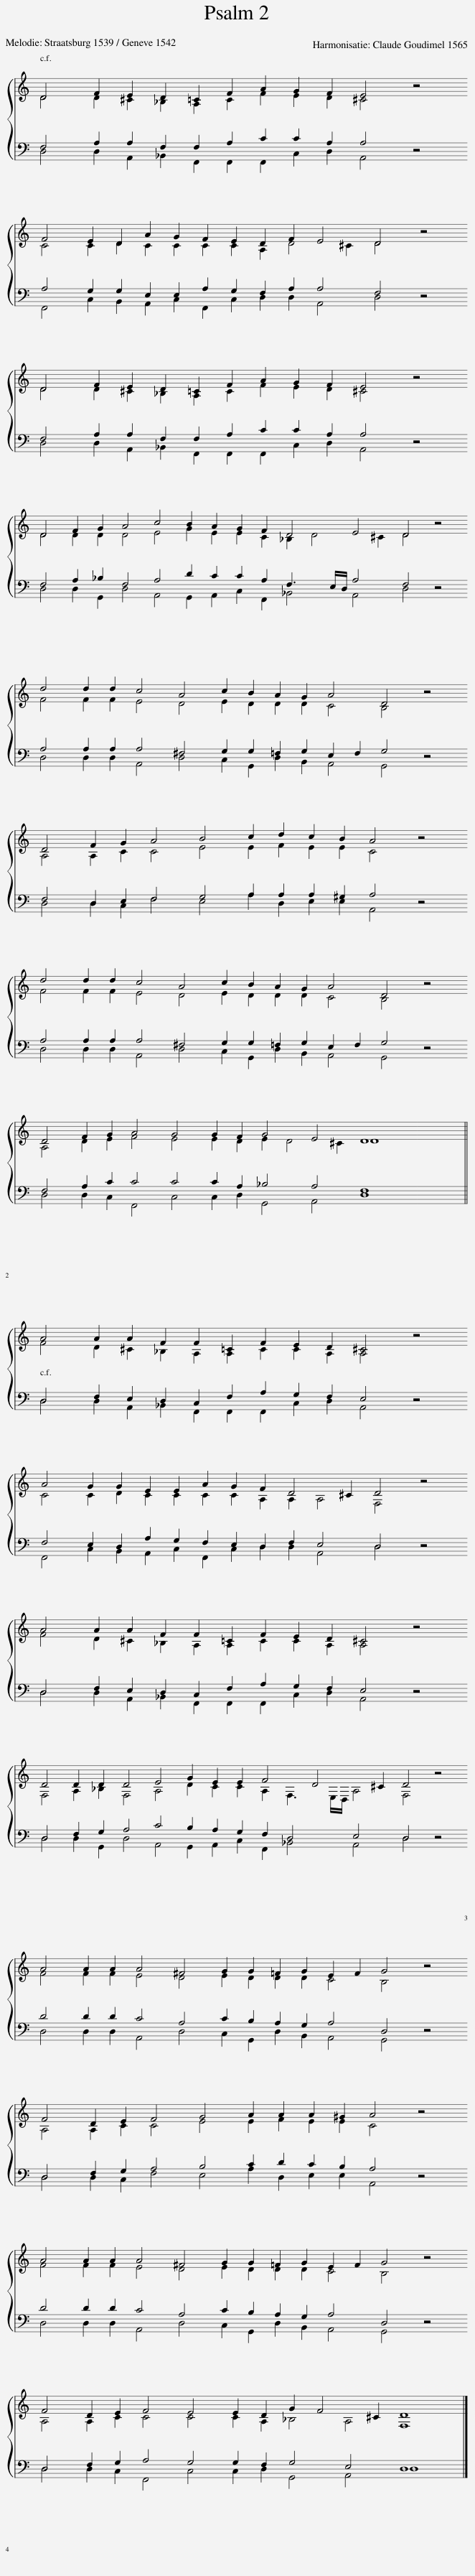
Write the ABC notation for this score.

X:1
%%score { ( 1 2 ) | ( 3 4 ) }
L:1/8
M:4/4
I:linebreak $
K:C
V:1 treble
V:2 treble
V:3 bass
V:4 bass
V:1
 D4 F2 E2 D2 =C2 F2 A2 G2 F2 E4 z4 |$ F4 E2 D2 A2 G2 F2 E2 D2 F2 E4 D4 z4 |$ D4 F2 E2 D2 =C2 F2 A2 G2 F2 E4 z4 |$ D4 F2 G2 A4 c4 B2 A2 G2 F2 D4 E4 D4 z4 |$ d4 d2 d2 c4 A4 c2 B2 A2 G2 A4 D4 z4 |$ %5
 D4 F2 G2 A4 B4 c2 d2 c2 B2 A4 z4 |$ d4 d2 d2 c4 A4 c2 B2 A2 G2 A4 D4 z4 |$ D4 F2 G2 A4 G4 G2 F2 G4 E4 D8 | x8 ||$ A4 A2 A2 F2 F2 =C2 F2 E2 D2 ^C4 z4 |$ %10
 A4 G2 G2 E2 E2 A2 G2 F2 D4 ^C2 D4 z4 |$ A4 A2 A2 F2 F2 =C2 F2 E2 D2 ^C4 z4 |$ D4 D2 D2 D4 E4 G2 E2 E2 F4 D4 ^C2 D4 z4 |$ A4 A2 A2 A4 ^F4 G2 G2 =F2 G2 E2 F2 G4 z4 |$ F4 D2 E2 F4 G4 A2 A2 A2 ^G2 A4 z4 |$ %15
 A4 A2 A2 A4 ^F4 G2 G2 =F2 G2 E2 F2 G4 z4 |$ F4 D2 E2 F4 E4 E2 D2 G2 F4 ^C2 D8 |] %17
V:2
 D4 D2 ^C2 _B,2 A,2 =C2 F2 E2 D2 ^C4 x4 |$ C4 C2 D2 C2 C2 C2 C2 A,2 D4 ^C2 D4 x4 |$ D4 D2 ^C2 _B,2 A,2 =C2 F2 E2 D2 ^C4 x4 |$ D4 D2 D2 D4 E4 G2 E2 E2 C2 _B,2 D4 ^C2 D4 x4 |$ F4 F2 F2 E4 D4 E2 D2 D2 D2 C4 B,4 x4 |$ %5
 A,4 A,2 C2 C4 E4 E2 F2 E2 E2 C4 x4 |$ F4 F2 F2 E4 D4 E2 D2 D2 D2 C4 B,4 x4 |$ A,4 D2 E2 F4 E4 E2 D2 E2 D4 ^C2 D8 | x8 ||$ F4 D2 ^C2 _B,2 A,2 A,2 =C2 C2 A,2 A,4 x4 |$ %10
 C4 C2 D2 C2 C2 C2 C2 A,2 A,2 A,4 F,4 x4 |$ F4 D2 ^C2 _B,2 A,2 A,2 =C2 C2 A,2 A,4 x4 |$ F,4 A,2 _B,2 F,4 A,4 D2 C2 C2 A,2 F,3 E,/D,/ A,4 F,4 x4 |$ F4 F2 F2 E4 D4 E2 D2 D2 D2 C4 B,4 x4 |$ A,4 A,2 C2 C4 E4 E2 F2 E2 E2 C4 x4 |$ %15
 F4 F2 F2 E4 D4 E2 D2 D2 D2 C4 B,4 x4 |$ A,4 A,2 C2 C4 C4 C2 A,2 _B,4 A,4 F,8 |] %17
V:3
 F,4 A,2 A,2 F,2 F,2 A,2 C2 C2 A,2 A,4 z4 |$ A,4 G,2 G,2 E,2 E,2 A,2 G,2 F,2 A,2 A,4 F,4 z4 |$ F,4 A,2 A,2 F,2 F,2 A,2 C2 C2 A,2 A,4 z4 |$ F,4 A,2 _B,2 F,4 A,4 D2 C2 C2 A,2 F,3 E,/D,/ A,4 F,4 z4 |$ A,4 A,2 A,2 A,4 ^F,4 G,2 G,2 =F,2 G,2 E,2 F,2 G,4 z4 |$ %5
 F,4 D,2 E,2 F,4 G,4 A,2 A,2 A,2 ^G,2 A,4 z4 |$ A,4 A,2 A,2 A,4 ^F,4 G,2 G,2 =F,2 G,2 E,2 F,2 G,4 z4 |$ F,4 A,2 C2 C4 C4 C2 A,2 _B,4 A,4 F,8 | x8 ||$ D,4 F,2 E,2 D,2 C,2 F,2 A,2 G,2 F,2 E,4 z4 |$ %10
 F,4 E,2 D,2 A,2 G,2 F,2 E,2 D,2 F,2 E,4 D,4 z4 |$ D,4 F,2 E,2 D,2 C,2 F,2 A,2 G,2 F,2 E,4 z4 |$ D,4 F,2 G,2 A,4 C4 B,2 A,2 G,2 F,2 D,4 E,4 D,4 z4 |$ D4 D2 D2 C4 A,4 C2 B,2 A,2 G,2 A,4 D,4 z4 |$ D,4 F,2 G,2 A,4 B,4 C2 D2 C2 B,2 A,4 z4 |$ %15
 D4 D2 D2 C4 A,4 C2 B,2 A,2 G,2 A,4 D,4 z4 |$ D,4 F,2 G,2 A,4 G,4 G,2 F,2 G,4 E,4 D,8 |] %17
V:4
 D,4 D,2 A,,2 _B,,2 F,,2 F,,2 F,,2 C,2 D,2 A,,4 x4 |$ F,,4 C,2 B,,2 A,,2 C,2 F,,2 C,2 D,2 D,2 A,,4 D,4 x4 |$ D,4 D,2 A,,2 _B,,2 F,,2 F,,2 F,,2 C,2 D,2 A,,4 x4 |$ D,4 D,2 G,,2 D,4 A,,4 G,,2 A,,2 C,2 F,,2 _B,,4 A,,4 D,4 x4 |$ D,4 D,2 D,2 A,,4 D,4 C,2 G,,2 D,2 B,,2 A,,4 G,,4 x4 |$ %5
 D,4 D,2 C,2 F,4 E,4 A,2 D,2 E,2 E,2 A,,4 x4 |$ D,4 D,2 D,2 A,,4 D,4 C,2 G,,2 D,2 B,,2 A,,4 G,,4 x4 |$ D,4 D,2 C,2 F,,4 C,4 C,2 D,2 G,,4 A,,4 D,8 | x8 ||$ D,4 D,2 A,,2 _B,,2 F,,2 F,,2 F,,2 C,2 D,2 A,,4 x4 |$ %10
 F,,4 C,2 B,,2 A,,2 C,2 F,,2 C,2 D,2 D,2 A,,4 D,4 x4 |$ D,4 D,2 A,,2 _B,,2 F,,2 F,,2 F,,2 C,2 D,2 A,,4 x4 |$ D,4 D,2 G,,2 D,4 A,,4 G,,2 A,,2 C,2 F,,2 _B,,4 A,,4 D,4 x4 |$ D,4 D,2 D,2 A,,4 D,4 C,2 G,,2 D,2 B,,2 A,,4 G,,4 x4 |$ D,4 D,2 C,2 F,4 E,4 A,2 D,2 E,2 E,2 A,,4 x4 |$ %15
 D,4 D,2 D,2 A,,4 D,4 C,2 G,,2 D,2 B,,2 A,,4 G,,4 x4 |$ D,4 D,2 C,2 F,,4 C,4 C,2 D,2 G,,4 A,,4 D,8 |] %17
